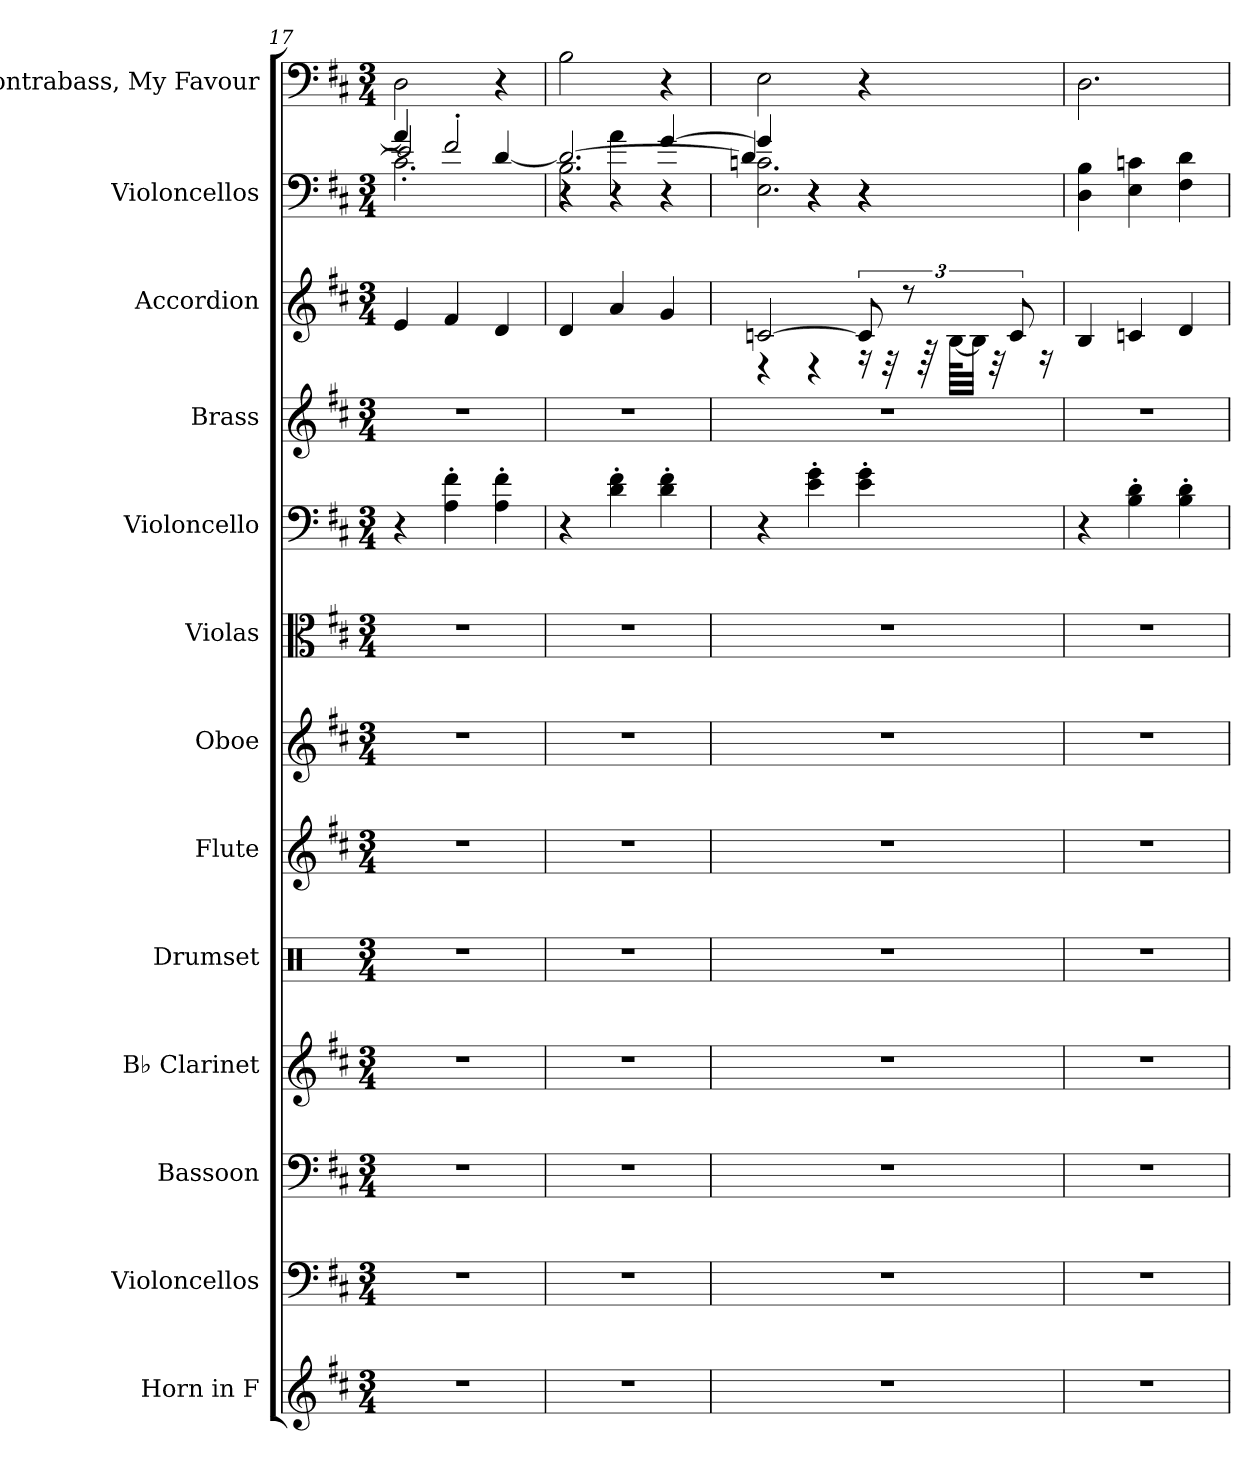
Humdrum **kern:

**kern	**kern	**kern	**kern	**kern	**kern	**kern	**kern	**kern	**kern	**kern	**kern	**kern
*part13	*part12	*part11	*part10	*part9	*part8	*part7	*part6	*part5	*part4	*part3	*part2	*part1
*staff13	*staff12	*staff11	*staff10	*staff9	*staff8	*staff7	*staff6	*staff5	*staff4	*staff3	*staff2	*staff1
*I"Horn in F	*I"Violoncellos	*I"Bassoon	*I"B♭ Clarinet	*I"Drumset	*I"Flute	*I"Oboe	*I"Violas	*I"Violoncello	*I"Brass	*I"Accordion	*I"Violoncellos	*I"Contrabass, My Favour
*	*I'Vcs.	*I'Bsn.	*I'B♭ Cl.	*I'D. Set	*I'Fl.	*I'Ob.	*I'Vlas.	*I'Vc.	*I'Br.	*I'Acc.	*I'Vcs.	*I'Cb.
*clefG2	*clefF4	*clefF4	*clefG2	*clefX	*clefG2	*clefG2	*clefC3	*clefF4	*clefG2	*clefG2	*clefF4	*clefF4
*ITrd4c7	*	*	*ITrd1c2	*	*	*	*	*	*	*	*	*ITrd7c12
*k[f#]	*k[f#c#]	*k[f#c#]	*k[]	*k[]	*k[f#c#]	*k[f#c#]	*k[f#c#]	*k[f#c#]	*k[f#c#]	*k[f#c#]	*k[f#c#]	*k[f#c#]
*M3/4	*M3/4	*M3/4	*M3/4	*M3/4	*M3/4	*M3/4	*M3/4	*M3/4	*M3/4	*M3/4	*M3/4	*M3/4
=17	=17	=17	=17	=17	=17	=17	=17	=17	=17	=17	=17	=17
*	*	*	*	*	*	*	*	*	*	*	*^	*
*	*	*	*	*	*	*	*	*	*	*	*	*^	*
2.r	2.r	2.r	2.r	2.r	2.r	2.r	2.r	4r	2.r	4e/	4a/]	2e'/	2.c\]	2DD\
.	.	.	.	.	.	.	.	4A\' 4f#\'	.	4f#/	2f#'/	.	.	.
.	.	.	.	.	.	.	.	4A\' 4f#\'	.	4d/	.	[4d/	.	4r
!!LO:PB:g=z
=18	=18	=18	=18	=18	=18	=18	=18	=18	=18	=18	=18	=18	=18	=18
*	*	*	*	*	*	*	*	*	*	*	*	*	*^	*
2.r	2.r	2.r	2.r	2.r	2.r	2.r	2.r	4r	2.r	4d/	4r	4r	2.d/_	2.B\	2BB\
.	.	.	.	.	.	.	.	4d\' 4f#\'	.	4a/	4r	4a\	.	.	.
.	.	.	.	.	.	.	.	4d\' 4f#\'	.	4g/	[4g/	4r	.	.	4r
*	*	*	*	*	*	*	*	*	*	*	*	*	*v	*v	*
=19	=19	=19	=19	=19	=19	=19	=19	=19	=19	=19	=19	=19	=19	=19
*	*	*	*	*	*	*	*	*	*	*^	*	*	*	*
2.r	2.r	2.r	2.r	2.r	2.r	2.r	2.r	4r	2.r	[2cn/	4r	4g/]	2.E\ 2.cn\	4d/]	2EE\
.	.	.	.	.	.	.	.	4e\' 4g\'	.	.	4r	4r	.	4r	.
.	.	.	.	.	.	.	.	4e\' 4g\'	.	12c/]	16r	4r	.	4r	4r
.	.	.	.	.	.	.	.	.	.	.	32r	.	.	.	.
.	.	.	.	.	.	.	.	.	.	12r	.	.	.	.	.
.	.	.	.	.	.	.	.	.	.	.	64r	.	.	.	.
.	.	.	.	.	.	.	.	.	.	.	[64B\KLLL	.	.	.	.
.	.	.	.	.	.	.	.	.	.	.	32B\JJJ]	.	.	.	.
.	.	.	.	.	.	.	.	.	.	.	32r	.	.	.	.
.	.	.	.	.	.	.	.	.	.	12c/	.	.	.	.	.
.	.	.	.	.	.	.	.	.	.	.	16r	.	.	.	.
*	*	*	*	*	*	*	*	*	*	*v	*v	*	*	*	*
*	*	*	*	*	*	*	*	*	*	*	*v	*v	*v	*
=20	=20	=20	=20	=20	=20	=20	=20	=20	=20	=20	=20	=20
2.r	2.r	2.r	2.r	2.r	2.r	2.r	2.r	4r	2.r	4B/	4D\ 4B\	2.DD\
.	.	.	.	.	.	.	.	4B\' 4d\'	.	4cn/	4E\ 4cn\	.
.	.	.	.	.	.	.	.	4B\' 4d\'	.	4d/	4F#\ 4d\	.
=	=	=	=	=	=	=	=	=	=	=	=	=
*-	*-	*-	*-	*-	*-	*-	*-	*-	*-	*-	*-	*-
